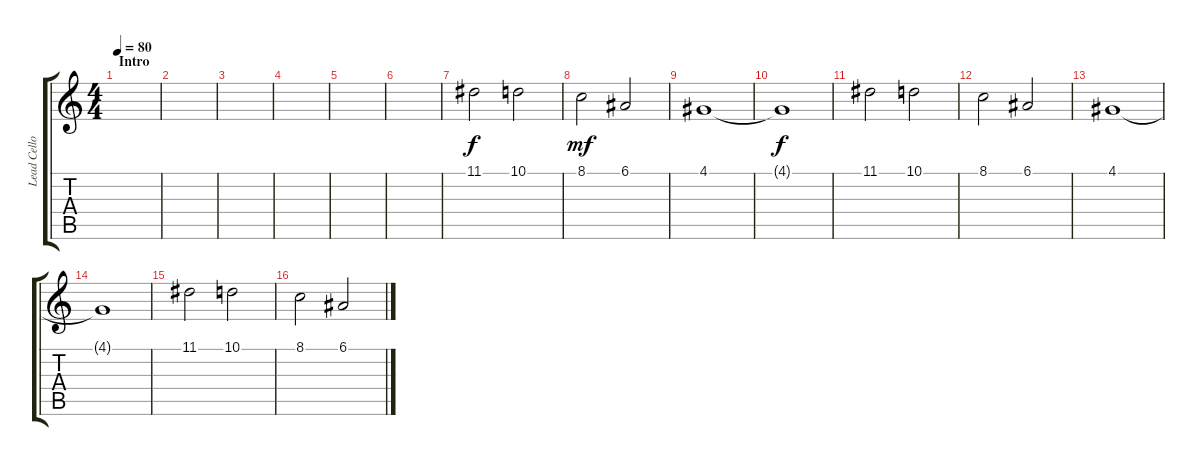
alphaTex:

\track ("Lead Cello" "Lead Cello") {instrument cello}
\staff {score tabs}
\tuning (E4 B3 G3 D3 A2 E2) {hide}
\ts (4 4)
\section ("" "Intro")
\tempo 80
\clef g2
\ks c
|
|
|
|
|
|
11.1.2 10.1.2 |
8.1.2{dy mf} 6.1.2 |
4.1.1 |
4.1{t}.1{dy f} |
11.1.2 10.1.2 |
8.1.2 6.1.2 |
4.1.1 |
4.1{t}.1 |
11.1.2 10.1.2 |
8.1.2 6.1.2
